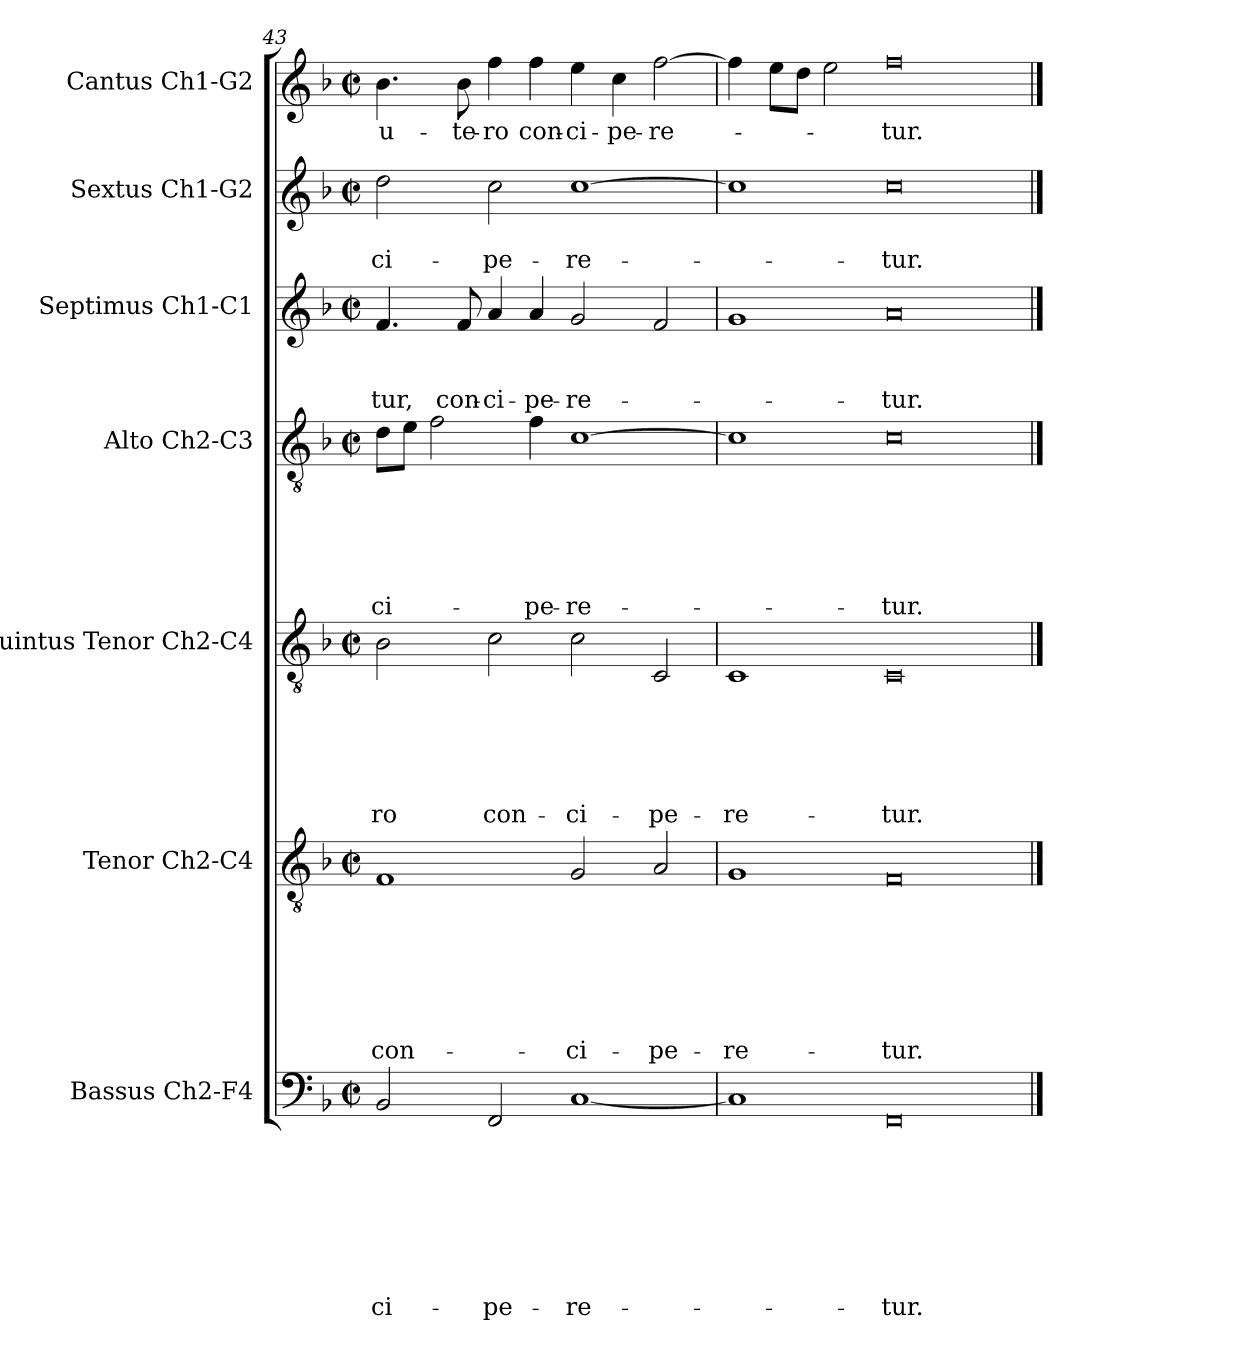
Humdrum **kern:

**kern	**text	**text	**text	**text	**text	**text	**text	**text	**kern	**text	**text	**text	**text	**text	**text	**text	**kern	**text	**text	**text	**text	**text	**text	**kern	**text	**text	**text	**text	**text	**text	**kern	**text	**text	**text	**kern	**text	**text	**kern	**text
*part7	*part7	*part7	*part7	*part7	*part7	*part7	*part7	*part7	*part6	*part6	*part6	*part6	*part6	*part6	*part6	*part6	*part5	*part5	*part5	*part5	*part5	*part5	*part5	*part4	*part4	*part4	*part4	*part4	*part4	*part4	*part3	*part3	*part3	*part3	*part2	*part2	*part2	*part1	*part1
*staff7	*staff7	*staff7	*staff7	*staff7	*staff7	*staff7	*staff7	*staff7	*staff6	*staff6	*staff6	*staff6	*staff6	*staff6	*staff6	*staff6	*staff5	*staff5	*staff5	*staff5	*staff5	*staff5	*staff5	*staff4	*staff4	*staff4	*staff4	*staff4	*staff4	*staff4	*staff3	*staff3	*staff3	*staff3	*staff2	*staff2	*staff2	*staff1	*staff1
*I"Bassus Ch2-F4	*	*	*	*	*	*	*	*	*I"Tenor Ch2-C4	*	*	*	*	*	*	*	*I"Quintus Tenor Ch2-C4	*	*	*	*	*	*	*I"Alto Ch2-C3	*	*	*	*	*	*	*I"Septimus Ch1-C1	*	*	*	*I"Sextus Ch1-G2	*	*	*I"Cantus Ch1-G2	*
*I'B	*	*	*	*	*	*	*	*	*I'T	*	*	*	*	*	*	*	*	*	*	*	*	*	*	*I'A	*	*	*	*	*	*	*	*	*	*	*	*	*	*I'C	*
*clefF4	*	*	*	*	*	*	*	*	*clefGv2	*	*	*	*	*	*	*	*clefGv2	*	*	*	*	*	*	*clefGv2	*	*	*	*	*	*	*clefG2	*	*	*	*clefG2	*	*	*clefG2	*
*k[b-]	*	*	*	*	*	*	*	*	*k[b-]	*	*	*	*	*	*	*	*k[b-]	*	*	*	*	*	*	*k[b-]	*	*	*	*	*	*	*k[b-]	*	*	*	*k[b-]	*	*	*k[b-]	*
*F:	*	*	*	*	*	*	*	*	*F:	*	*	*	*	*	*	*	*F:	*	*	*	*	*	*	*F:	*	*	*	*	*	*	*F:	*	*	*	*F:	*	*	*F:	*
*M2/2	*	*	*	*	*	*	*	*	*M2/2	*	*	*	*	*	*	*	*M2/2	*	*	*	*	*	*	*M2/2	*	*	*	*	*	*	*M2/2	*	*	*	*M2/2	*	*	*M2/2	*
*met(c|)	*	*	*	*	*	*	*	*	*met(c|)	*	*	*	*	*	*	*	*met(c|)	*	*	*	*	*	*	*met(c|)	*	*	*	*	*	*	*met(c|)	*	*	*	*met(c|)	*	*	*met(c|)	*
=43	=43	=43	=43	=43	=43	=43	=43	=43	=43	=43	=43	=43	=43	=43	=43	=43	=43	=43	=43	=43	=43	=43	=43	=43	=43	=43	=43	=43	=43	=43	=43	=43	=43	=43	=43	=43	=43	=43	=43
!	!	!	!	!	!	!	!	!LO:LY:b	!	!	!	!	!	!	!	!LO:LY:b	!	!	!	!	!	!	!LO:LY:b	!	!	!	!	!	!	!LO:LY:b	!	!	!	!LO:LY:b	!	!	!LO:LY:b	!	!LO:LY:b
2BB-/	.	.	.	.	.	.	.	-ci-	1F	.	.	.	.	.	.	con-	2B-\	.	.	.	.	.	-ro	8d\L	.	.	.	.	.	-ci-	4.f/	.	.	-tur,	2dd\	.	-ci-	4.b-\	u-
.	.	.	.	.	.	.	.	.	.	.	.	.	.	.	.	.	.	.	.	.	.	.	.	8e\J	.	.	.	.	.	.	.	.	.	.	.	.	.	.	.
.	.	.	.	.	.	.	.	.	.	.	.	.	.	.	.	.	.	.	.	.	.	.	.	2f\	.	.	.	.	.	.	.	.	.	.	.	.	.	.	.
!	!	!	!	!	!	!	!	!	!	!	!	!	!	!	!	!	!	!	!	!	!	!	!	!	!	!	!	!	!	!	!	!	!	!LO:LY:b	!	!	!	!	!LO:LY:b
.	.	.	.	.	.	.	.	.	.	.	.	.	.	.	.	.	.	.	.	.	.	.	.	.	.	.	.	.	.	.	8f/	.	.	con-	.	.	.	8b-\	-te-
!	!	!	!	!	!	!	!	!LO:LY:b	!	!	!	!	!	!	!	!	!	!	!	!	!	!	!LO:LY:b	!	!	!	!	!	!	!	!	!	!	!LO:LY:b	!	!	!LO:LY:b	!	!LO:LY:b
2FF/	.	.	.	.	.	.	.	-pe-	.	.	.	.	.	.	.	.	2c\	.	.	.	.	.	con-	.	.	.	.	.	.	.	4a/	.	.	-ci-	2cc\	.	-pe-	4ff\	-ro
!	!	!	!	!	!	!	!	!	!	!	!	!	!	!	!	!	!	!	!	!	!	!	!	!	!	!	!	!	!	!LO:LY:b	!	!	!	!LO:LY:b	!	!	!	!	!LO:LY:b
.	.	.	.	.	.	.	.	.	.	.	.	.	.	.	.	.	.	.	.	.	.	.	.	4f\	.	.	.	.	.	-pe-	4a/	.	.	-pe-	.	.	.	4ff\	con-
!	!	!	!	!	!	!	!	!LO:LY:b	!	!	!	!	!	!	!	!LO:LY:b	!	!	!	!	!	!	!LO:LY:b	!	!	!	!	!	!	!LO:LY:b	!	!	!	!LO:LY:b	!	!	!LO:LY:b	!	!LO:LY:b
[1C	.	.	.	.	.	.	.	-re-	2G/	.	.	.	.	.	.	-ci-	2c\	.	.	.	.	.	-ci-	[1c	.	.	.	.	.	-re-	2g/	.	.	-re-	[1cc	.	-re-	4ee\	-ci-
!	!	!	!	!	!	!	!	!	!	!	!	!	!	!	!	!	!	!	!	!	!	!	!	!	!	!	!	!	!	!	!	!	!	!	!	!	!	!	!LO:LY:b
.	.	.	.	.	.	.	.	.	.	.	.	.	.	.	.	.	.	.	.	.	.	.	.	.	.	.	.	.	.	.	.	.	.	.	.	.	.	4cc\	-pe-
!	!	!	!	!	!	!	!	!	!	!	!	!	!	!	!	!LO:LY:b	!	!	!	!	!	!	!LO:LY:b	!	!	!	!	!	!	!	!	!	!	!	!	!	!	!	!LO:LY:b
.	.	.	.	.	.	.	.	.	2A/	.	.	.	.	.	.	-pe-	2C/	.	.	.	.	.	-pe-	.	.	.	.	.	.	.	2f/	.	.	.	.	.	.	[2ff\	-re-
=44	=44	=44	=44	=44	=44	=44	=44	=44	=44	=44	=44	=44	=44	=44	=44	=44	=44	=44	=44	=44	=44	=44	=44	=44	=44	=44	=44	=44	=44	=44	=44	=44	=44	=44	=44	=44	=44	=44	=44
!	!	!	!	!	!	!	!	!	!	!	!	!	!	!	!	!LO:LY:b	!	!	!	!	!	!	!LO:LY:b	!	!	!	!	!	!	!	!	!	!	!	!	!	!	!	!
1C]	.	.	.	.	.	.	.	.	1G	.	.	.	.	.	.	-re-	1C	.	.	.	.	.	-re-	1c]	.	.	.	.	.	.	1g	.	.	.	1cc]	.	.	4ff\]	.
.	.	.	.	.	.	.	.	.	.	.	.	.	.	.	.	.	.	.	.	.	.	.	.	.	.	.	.	.	.	.	.	.	.	.	.	.	.	8ee\L	.
.	.	.	.	.	.	.	.	.	.	.	.	.	.	.	.	.	.	.	.	.	.	.	.	.	.	.	.	.	.	.	.	.	.	.	.	.	.	8dd\J	.
.	.	.	.	.	.	.	.	.	.	.	.	.	.	.	.	.	.	.	.	.	.	.	.	.	.	.	.	.	.	.	.	.	.	.	.	.	.	2ee\	.
!	!	!	!	!	!	!	!	!LO:LY:b	!	!	!	!	!	!	!	!LO:LY:b	!	!	!	!	!	!	!LO:LY:b	!	!	!	!	!	!	!LO:LY:b	!	!	!	!LO:LY:b	!	!	!LO:LY:b	!	!LO:LY:b
0FF	.	.	.	.	.	.	.	-tur.	0F	.	.	.	.	.	.	-tur.	0C	.	.	.	.	.	-tur.	0c	.	.	.	.	.	-tur.	0a	.	.	-tur.	0cc	.	-tur.	0ff	-tur.
==	==	==	==	==	==	==	==	==	==	==	==	==	==	==	==	==	==	==	==	==	==	==	==	==	==	==	==	==	==	==	==	==	==	==	==	==	==	==	==
*-	*-	*-	*-	*-	*-	*-	*-	*-	*-	*-	*-	*-	*-	*-	*-	*-	*-	*-	*-	*-	*-	*-	*-	*-	*-	*-	*-	*-	*-	*-	*-	*-	*-	*-	*-	*-	*-	*-	*-
